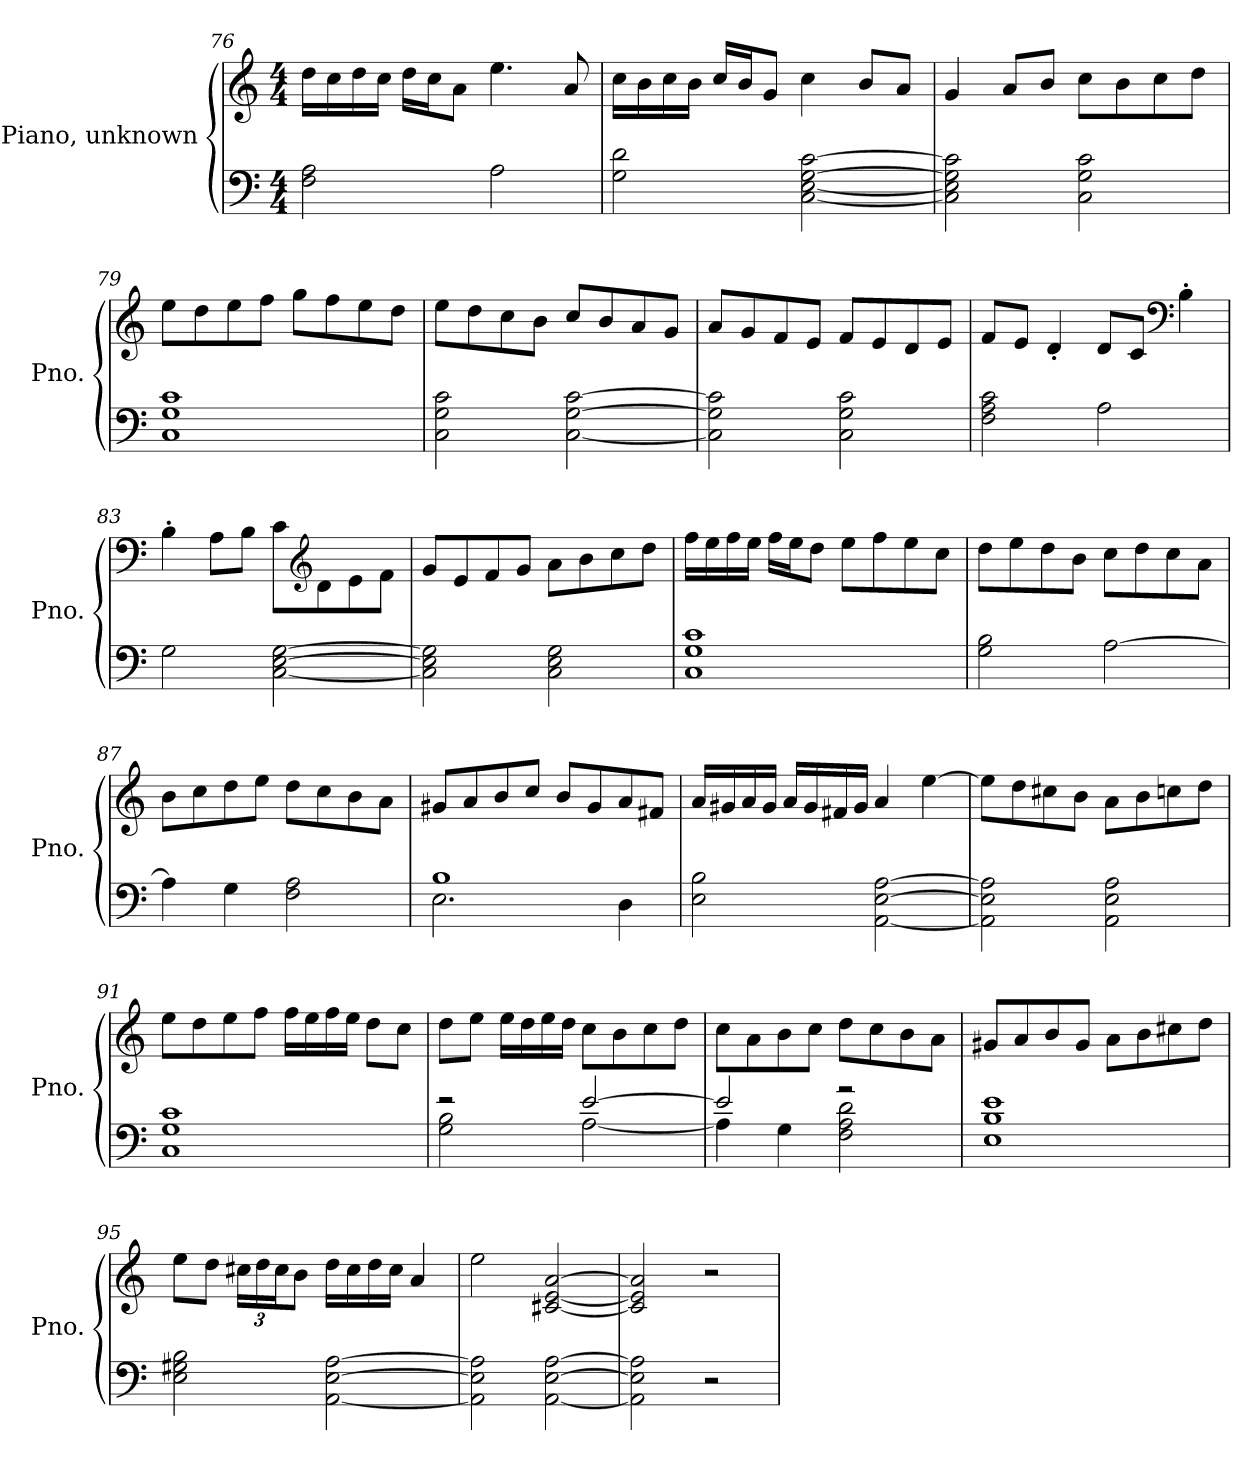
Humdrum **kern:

**kern	**kern
*part1	*part1
*staff2	*staff1
*I"Piano, unknown	*
*I'Pno.	*
*clefF4	*clefG2
*k[]	*k[]
*M4/4	*M4/4
=76	=76
2F\ 2A\	16dd\LL
.	16cc\
.	16dd\
.	16cc\JJ
.	16dd\LL
.	16cc\J
.	8a\J
2A\	4.ee\
.	8a/
=77	=77
2G\ 2d\	16cc\LL
.	16b\
.	16cc\
.	16b\JJ
.	16cc/LL
.	16b/J
.	8g/J
[2C\ [2E\ [2G\ [2c\	4cc\
.	8b/L
.	8a/J
!!LO:LB:g=z
=78	=78
2C\] 2E\] 2G\] 2c\]	4g/
.	8a/L
.	8b/J
2C\ 2G\ 2c\	8cc\L
.	8b\
.	8cc\
.	8dd\J
=79	=79
1C 1G 1c	8ee\L
.	8dd\
.	8ee\
.	8ff\J
.	8gg\L
.	8ff\
.	8ee\
.	8dd\J
=80	=80
2C\ 2G\ 2c\	8ee\L
.	8dd\
.	8cc\
.	8b\J
[2C\ [2G\ [2c\	8cc/L
.	8b/
.	8a/
.	8g/J
=81	=81
2C\] 2G\] 2c\]	8a/L
.	8g/
.	8f/
.	8e/J
2C\ 2G\ 2c\	8f/L
.	8e/
.	8d/
.	8e/J
=82	=82
2F\ 2A\ 2c\	8f/L
.	8e/J
.	4d'/
2A\	8d/L
.	8c/J
*	*clefF4
.	4B'\
!!LO:PB:g=z
=83	=83
2G\	4B'\
.	8A\L
.	8B\J
[2C\ [2E\ [2G\	8c\L
*	*clefG2
.	8d\
.	8e\
.	8f\J
=84	=84
2C\] 2E\] 2G\]	8g/L
.	8e/
.	8f/
.	8g/J
2C\ 2E\ 2G\	8a\L
.	8b\
.	8cc\
.	8dd\J
=85	=85
1C 1G 1c	16ff\LL
.	16ee\
.	16ff\
.	16ee\JJ
.	16ff\LL
.	16ee\J
.	8dd\J
.	8ee\L
.	8ff\
.	8ee\
.	8cc\J
=86	=86
2G\ 2B\	8dd\L
.	8ee\
.	8dd\
.	8b\J
[2A\	8cc\L
.	8dd\
.	8cc\
.	8a\J
=87	=87
4A\]	8b\L
.	8cc\
4G\	8dd\
.	8ee\J
2F\ 2A\	8dd\L
.	8cc\
.	8b\
.	8a\J
!!LO:LB:g=z
=88	=88
*^	*
1B	2.E\	8g#X/L
.	.	8a/
.	.	8b/
.	.	8cc/J
.	.	8b/L
.	.	8g#/
.	4D\	8a/
.	.	8f#X/J
*v	*v	*
=89	=89
2E\ 2B\	16a/LL
.	16g#X/
.	16a/
.	16g#/JJ
.	16a/LL
.	16g#/
.	16f#X/
.	16g#/JJ
[2AA\ [2E\ [2A\	4a/
.	[4ee\
=90	=90
2AA\] 2E\] 2A\]	8ee\L]
.	8dd\
.	8cc#X\
.	8b\J
2AA\ 2E\ 2A\	8a\L
.	8b\
.	8ccn\
.	8dd\J
=91	=91
1C 1G 1c	8ee\L
.	8dd\
.	8ee\
.	8ff\J
.	16ff\LL
.	16ee\
.	16ff\
.	16ee\JJ
.	8dd\L
.	8cc\J
!!LO:LB:g=z
=92	=92
*^	*
2r	2G\ 2B\	8dd\L
.	.	8ee\J
.	.	16ee\LL
.	.	16dd\
.	.	16ee\
.	.	16dd\JJ
[2e/	[2A\	8cc\L
.	.	8b\
.	.	8cc\
.	.	8dd\J
=93	=93	=93
2e/]	4A\]	8cc\L
.	.	8a\
.	4G\	8b\
.	.	8cc\J
2r	2F\ 2A\ 2d\	8dd\L
.	.	8cc\
.	.	8b\
.	.	8a\J
*v	*v	*
=94	=94
1E 1B 1e	8g#X/L
.	8a/
.	8b/
.	8g#/J
.	8a\L
.	8b\
.	8cc#X\
.	8dd\J
=95	=95
2E\ 2G#X\ 2B\	8ee\L
.	8dd\J
*	*Xbrackettup
.	24cc#X\LL
.	24dd\
.	24cc#\J
.	8b\J
[2AA\ [2E\ [2A\	16dd\LL
.	16cc#\
.	16dd\
.	16cc#\JJ
.	4a/
=96	=96
2AA\] 2E\] 2A\]	2ee\
[2AA\ [2E\ [2A\	[2c#X/ [2e/ [2a/
!!LO:LB:g=z
=97	=97
2AA\] 2E\] 2A\]	2c#/] 2e/] 2a/]
2r	2r
=	=
*-	*-
